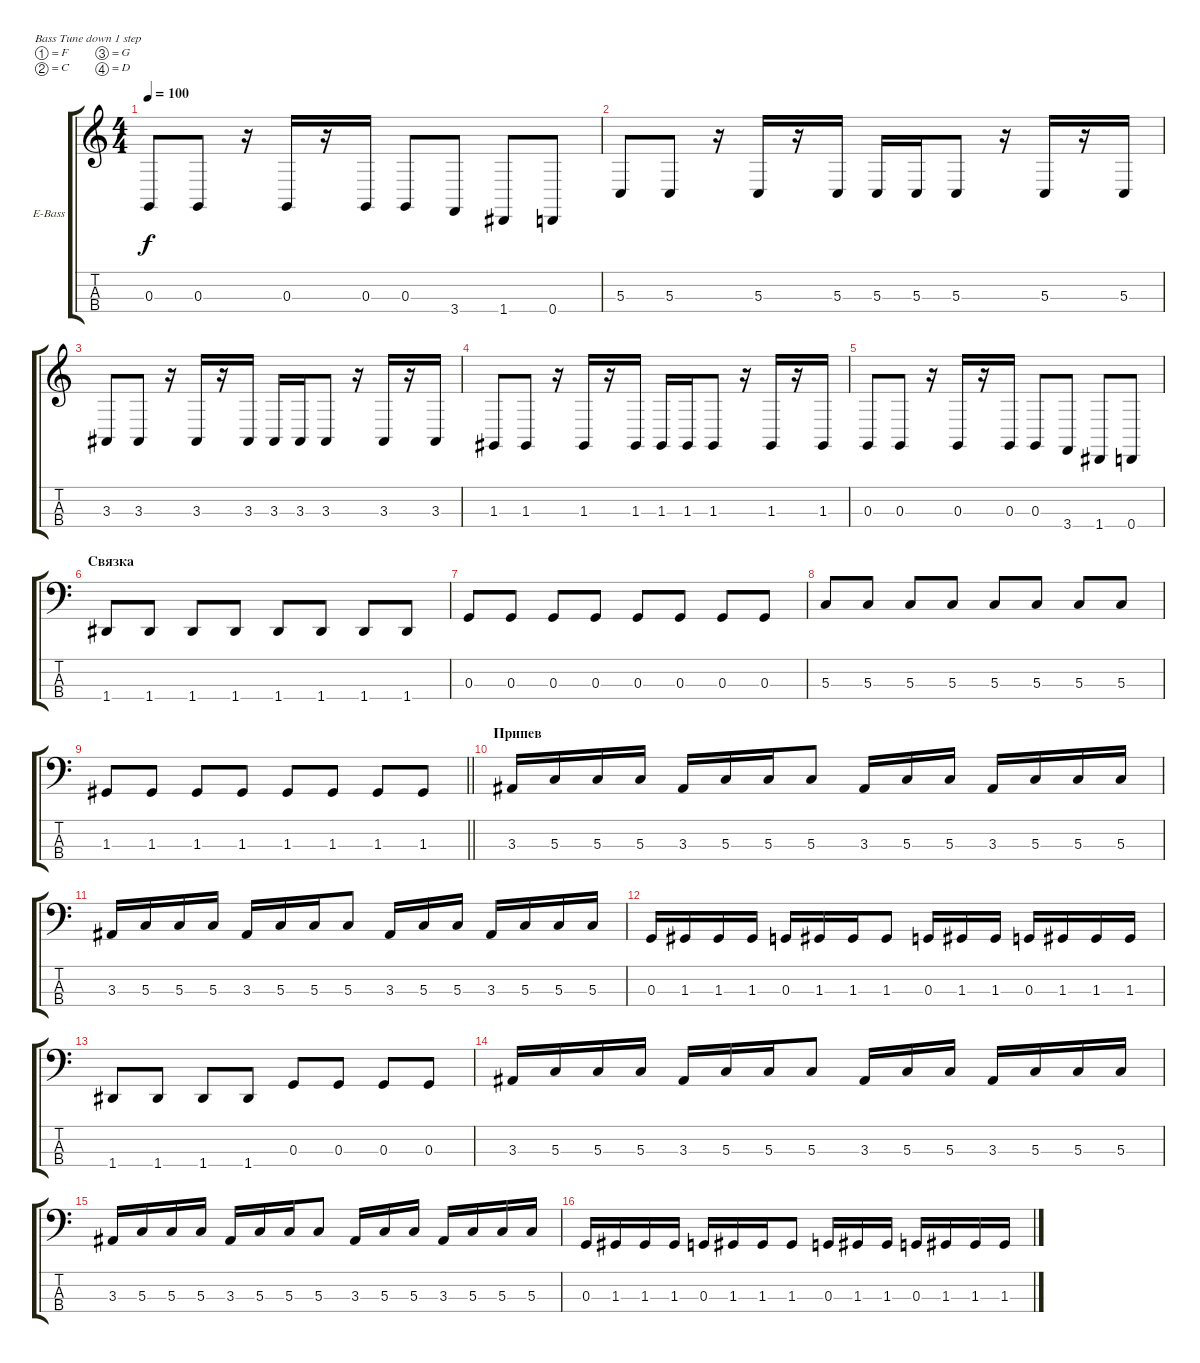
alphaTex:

\bracketExtendMode groupsimilarinstruments
\firstSystemTrackNameOrientation horizontal
\otherSystemsTrackNameOrientation horizontal
\track ("Nikki Sixx" "E-Bass") {instrument electricbassfinger}
\staff {score tabs}
\tuning (F2 C2 G1 D1)
\ts (4 4)
\tempo 100
\clef g2
\ks c
0.3.8{dy f} 0.3.8 r.16 0.3.16 r.16 0.3.16 0.3.8 3.4.8 1.4.8 0.4.8 |
5.3.8 5.3.8 r.16 5.3.16 r.16 5.3.16 5.3.16 5.3.16 5.3.8 r.16 5.3.16 r.16 5.3.16 |
3.3.8 3.3.8 r.16 3.3.16 r.16 3.3.16 3.3.16 3.3.16 3.3.8 r.16 3.3.16 r.16 3.3.16 |
1.3.8 1.3.8 r.16 1.3.16 r.16 1.3.16 1.3.16 1.3.16 1.3.8 r.16 1.3.16 r.16 1.3.16 |
0.3.8 0.3.8 r.16 0.3.16 r.16 0.3.16 0.3.8 3.4.8 1.4.8 0.4.8 |
\section ("" "Связка")
\clef f4
1.4.8 1.4.8 1.4.8 1.4.8 1.4.8 1.4.8 1.4.8 1.4.8 |
0.3.8 0.3.8 0.3.8 0.3.8 0.3.8 0.3.8 0.3.8 0.3.8 |
5.3.8 5.3.8 5.3.8 5.3.8 5.3.8 5.3.8 5.3.8 5.3.8 |
\barLineRight lightlight
1.3.8 1.3.8 1.3.8 1.3.8 1.3.8 1.3.8 1.3.8 1.3.8 |
\section ("" "Припев")
3.3.16 5.3.16 5.3.16 5.3.16 3.3.16 5.3.16 5.3.16 5.3.8 3.3.16 5.3.16 5.3.16 3.3.16 5.3.16 5.3.16 5.3.16 |
3.3.16 5.3.16 5.3.16 5.3.16 3.3.16 5.3.16 5.3.16 5.3.8 3.3.16 5.3.16 5.3.16 3.3.16 5.3.16 5.3.16 5.3.16 |
0.3.16 1.3.16 1.3.16 1.3.16 0.3.16 1.3.16 1.3.16 1.3.8 0.3.16 1.3.16 1.3.16 0.3.16 1.3.16 1.3.16 1.3.16 |
1.4.8 1.4.8 1.4.8 1.4.8 0.3.8 0.3.8 0.3.8 0.3.8 |
3.3.16 5.3.16 5.3.16 5.3.16 3.3.16 5.3.16 5.3.16 5.3.8 3.3.16 5.3.16 5.3.16 3.3.16 5.3.16 5.3.16 5.3.16 |
3.3.16 5.3.16 5.3.16 5.3.16 3.3.16 5.3.16 5.3.16 5.3.8 3.3.16 5.3.16 5.3.16 3.3.16 5.3.16 5.3.16 5.3.16 |
0.3.16 1.3.16 1.3.16 1.3.16 0.3.16 1.3.16 1.3.16 1.3.8 0.3.16 1.3.16 1.3.16 0.3.16 1.3.16 1.3.16 1.3.16
